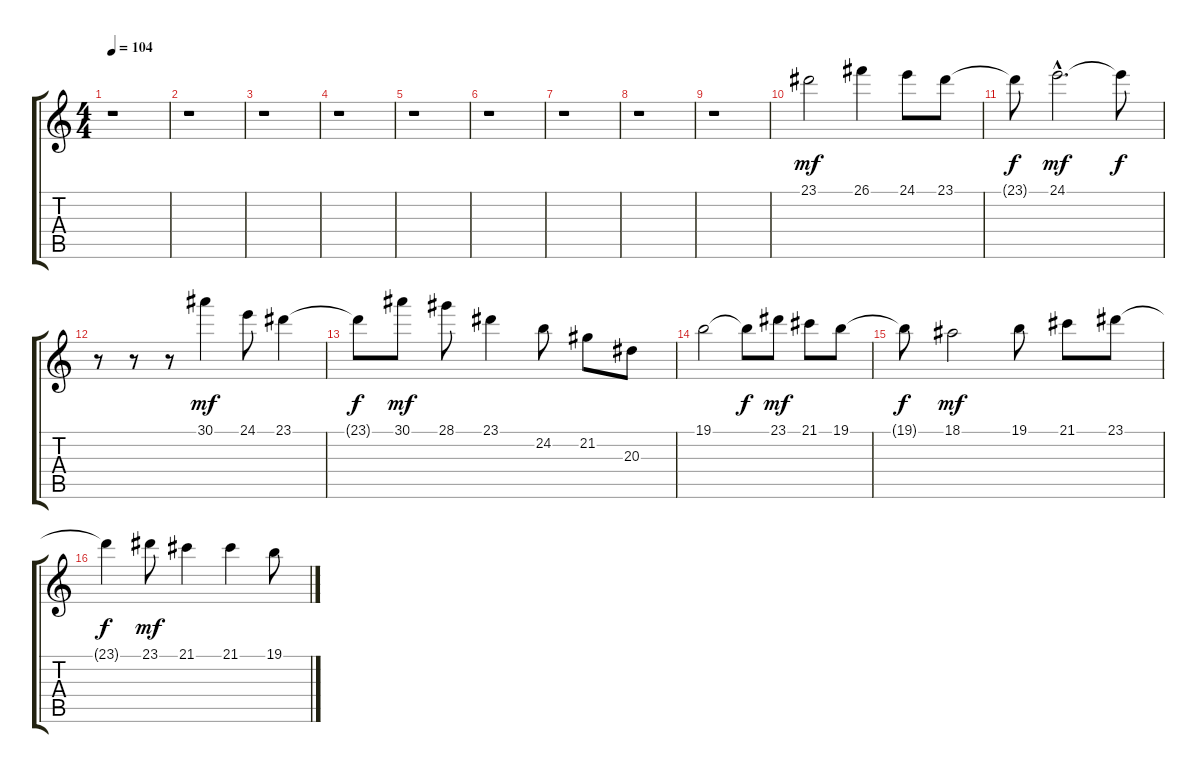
\track "" {instrument fx3crystal}
\staff {score tabs}
\tuning (E4 B3 G3 D3 A2 E2) {hide}
\ts (4 4)
\tempo 104
\clef g2
\ks c
r.1{dy mf} |
r.1 |
r.1 |
r.1 |
r.1 |
r.1 |
r.1 |
r.1 |
r.1 |
23.1.2 26.1.4 24.1.8 23.1.8 |
23.1{t}.8{dy f} 24.1{hac}.2{d dy mf} 24.1{t}.8{dy f} |
r.8 r.8 r.8 30.1.4{dy mf} 24.1.8 23.1.4 |
23.1{t}.8{dy f} 30.1.8{dy mf} 28.1.8 23.1.4 24.2.8 21.2.8 20.3.8 |
19.1.2 19.1{t}.8{dy f} 23.1.8{dy mf} 21.1.8 19.1.8 |
19.1{t}.8{dy f} 18.1.2{dy mf} 19.1.8 21.1.8 23.1.8 |
23.1{t}.4{dy f} 23.1.8{dy mf} 21.1.4 21.1.4 19.1.8
